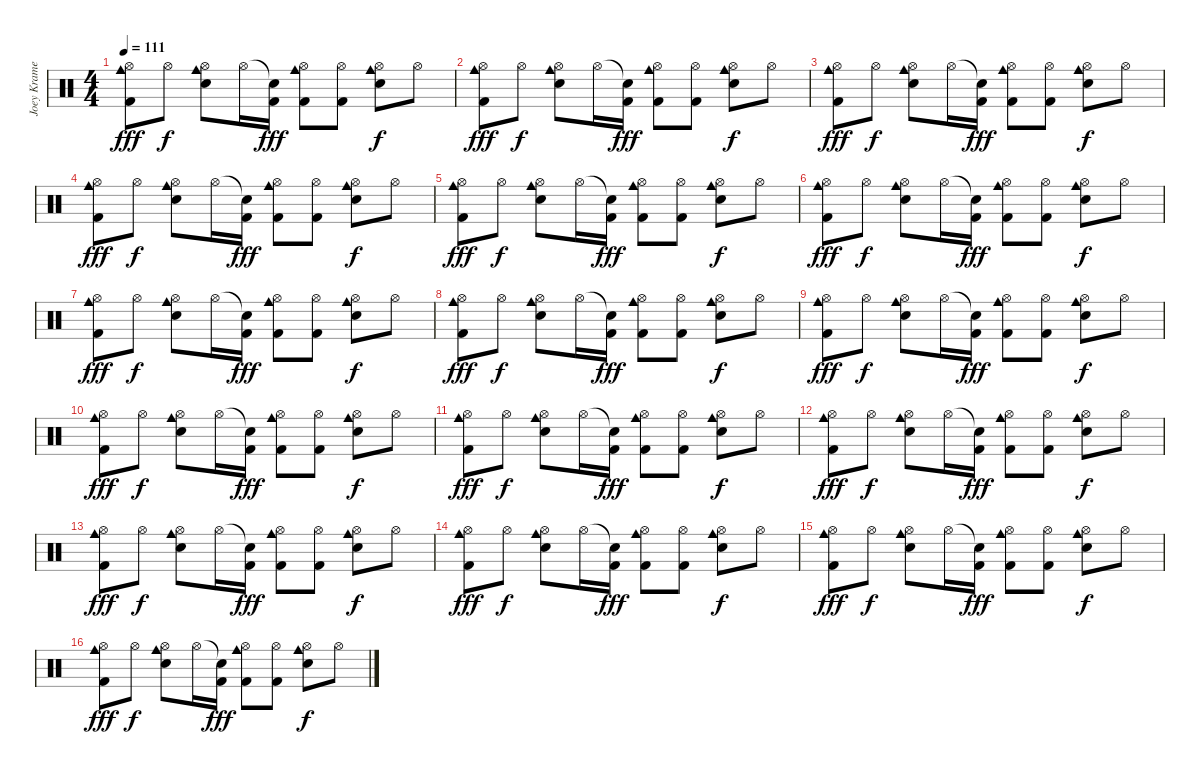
\track ("Joey Kramer" "Joey Krame") {instrument percussion}
\staff {score}
\articulation defaults
\ts (4 4)
\tempo 111
\clef neutral
\ks c
("Hi-Hat (open)" "Cowbell medium (hit)" "Kick (hit) 2").8{dy fff} "Hi-Hat (open)".8{dy f} ("Hi-Hat (open)" "Cowbell medium (hit)" "Snare (hit) 2").8 "Hi-Hat (open)".16 ("Snare (hit)"{t} "Kick (hit) 2").16{dy fff} ("Hi-Hat (open)" "Cowbell medium (hit)" "Kick (hit) 2").8 ("Hi-Hat (open)" "Kick (hit) 2").8 ("Hi-Hat (open)" "Cowbell medium (hit)" "Snare (hit) 2").8{dy f} "Hi-Hat (open)".8 |
("Hi-Hat (open)" "Cowbell medium (hit)" "Kick (hit) 2").8{dy fff} "Hi-Hat (open)".8{dy f} ("Hi-Hat (open)" "Cowbell medium (hit)" "Snare (hit) 2").8 "Hi-Hat (open)".16 ("Snare (hit)"{t} "Kick (hit) 2").16{dy fff} ("Hi-Hat (open)" "Cowbell medium (hit)" "Kick (hit) 2").8 ("Hi-Hat (open)" "Kick (hit) 2").8 ("Hi-Hat (open)" "Cowbell medium (hit)" "Snare (hit) 2").8{dy f} "Hi-Hat (open)".8 |
("Hi-Hat (open)" "Cowbell medium (hit)" "Kick (hit) 2").8{dy fff} "Hi-Hat (open)".8{dy f} ("Hi-Hat (open)" "Cowbell medium (hit)" "Snare (hit) 2").8 "Hi-Hat (open)".16 ("Snare (hit)"{t} "Kick (hit) 2").16{dy fff} ("Hi-Hat (open)" "Cowbell medium (hit)" "Kick (hit) 2").8 ("Hi-Hat (open)" "Kick (hit) 2").8 ("Hi-Hat (open)" "Cowbell medium (hit)" "Snare (hit) 2").8{dy f} "Hi-Hat (open)".8 |
("Hi-Hat (open)" "Cowbell medium (hit)" "Kick (hit) 2").8{dy fff} "Hi-Hat (open)".8{dy f} ("Hi-Hat (open)" "Cowbell medium (hit)" "Snare (hit) 2").8 "Hi-Hat (open)".16 ("Snare (hit)"{t} "Kick (hit) 2").16{dy fff} ("Hi-Hat (open)" "Cowbell medium (hit)" "Kick (hit) 2").8 ("Hi-Hat (open)" "Kick (hit) 2").8 ("Hi-Hat (open)" "Cowbell medium (hit)" "Snare (hit) 2").8{dy f} "Hi-Hat (open)".8 |
("Hi-Hat (open)" "Cowbell medium (hit)" "Kick (hit) 2").8{dy fff} "Hi-Hat (open)".8{dy f} ("Hi-Hat (open)" "Cowbell medium (hit)" "Snare (hit) 2").8 "Hi-Hat (open)".16 ("Snare (hit)"{t} "Kick (hit) 2").16{dy fff} ("Hi-Hat (open)" "Cowbell medium (hit)" "Kick (hit) 2").8 ("Hi-Hat (open)" "Kick (hit) 2").8 ("Hi-Hat (open)" "Cowbell medium (hit)" "Snare (hit) 2").8{dy f} "Hi-Hat (open)".8 |
("Hi-Hat (open)" "Cowbell medium (hit)" "Kick (hit) 2").8{dy fff} "Hi-Hat (open)".8{dy f} ("Hi-Hat (open)" "Cowbell medium (hit)" "Snare (hit) 2").8 "Hi-Hat (open)".16 ("Snare (hit)"{t} "Kick (hit) 2").16{dy fff} ("Hi-Hat (open)" "Cowbell medium (hit)" "Kick (hit) 2").8 ("Hi-Hat (open)" "Kick (hit) 2").8 ("Hi-Hat (open)" "Cowbell medium (hit)" "Snare (hit) 2").8{dy f} "Hi-Hat (open)".8 |
("Hi-Hat (open)" "Cowbell medium (hit)" "Kick (hit) 2").8{dy fff} "Hi-Hat (open)".8{dy f} ("Hi-Hat (open)" "Cowbell medium (hit)" "Snare (hit) 2").8 "Hi-Hat (open)".16 ("Snare (hit)"{t} "Kick (hit) 2").16{dy fff} ("Hi-Hat (open)" "Cowbell medium (hit)" "Kick (hit) 2").8 ("Hi-Hat (open)" "Kick (hit) 2").8 ("Hi-Hat (open)" "Cowbell medium (hit)" "Snare (hit) 2").8{dy f} "Hi-Hat (open)".8 |
("Hi-Hat (open)" "Cowbell medium (hit)" "Kick (hit) 2").8{dy fff} "Hi-Hat (open)".8{dy f} ("Hi-Hat (open)" "Cowbell medium (hit)" "Snare (hit) 2").8 "Hi-Hat (open)".16 ("Snare (hit)"{t} "Kick (hit) 2").16{dy fff} ("Hi-Hat (open)" "Cowbell medium (hit)" "Kick (hit) 2").8 ("Hi-Hat (open)" "Kick (hit) 2").8 ("Hi-Hat (open)" "Cowbell medium (hit)" "Snare (hit) 2").8{dy f} "Hi-Hat (open)".8 |
("Hi-Hat (open)" "Cowbell medium (hit)" "Kick (hit) 2").8{dy fff} "Hi-Hat (open)".8{dy f} ("Hi-Hat (open)" "Cowbell medium (hit)" "Snare (hit) 2").8 "Hi-Hat (open)".16 ("Snare (hit)"{t} "Kick (hit) 2").16{dy fff} ("Hi-Hat (open)" "Cowbell medium (hit)" "Kick (hit) 2").8 ("Hi-Hat (open)" "Kick (hit) 2").8 ("Hi-Hat (open)" "Cowbell medium (hit)" "Snare (hit) 2").8{dy f} "Hi-Hat (open)".8 |
("Hi-Hat (open)" "Cowbell medium (hit)" "Kick (hit) 2").8{dy fff} "Hi-Hat (open)".8{dy f} ("Hi-Hat (open)" "Cowbell medium (hit)" "Snare (hit) 2").8 "Hi-Hat (open)".16 ("Snare (hit)"{t} "Kick (hit) 2").16{dy fff} ("Hi-Hat (open)" "Cowbell medium (hit)" "Kick (hit) 2").8 ("Hi-Hat (open)" "Kick (hit) 2").8 ("Hi-Hat (open)" "Cowbell medium (hit)" "Snare (hit) 2").8{dy f} "Hi-Hat (open)".8 |
("Hi-Hat (open)" "Cowbell medium (hit)" "Kick (hit) 2").8{dy fff} "Hi-Hat (open)".8{dy f} ("Hi-Hat (open)" "Cowbell medium (hit)" "Snare (hit) 2").8 "Hi-Hat (open)".16 ("Snare (hit)"{t} "Kick (hit) 2").16{dy fff} ("Hi-Hat (open)" "Cowbell medium (hit)" "Kick (hit) 2").8 ("Hi-Hat (open)" "Kick (hit) 2").8 ("Hi-Hat (open)" "Cowbell medium (hit)" "Snare (hit) 2").8{dy f} "Hi-Hat (open)".8 |
("Hi-Hat (open)" "Cowbell medium (hit)" "Kick (hit) 2").8{dy fff} "Hi-Hat (open)".8{dy f} ("Hi-Hat (open)" "Cowbell medium (hit)" "Snare (hit) 2").8 "Hi-Hat (open)".16 ("Snare (hit)"{t} "Kick (hit) 2").16{dy fff} ("Hi-Hat (open)" "Cowbell medium (hit)" "Kick (hit) 2").8 ("Hi-Hat (open)" "Kick (hit) 2").8 ("Hi-Hat (open)" "Cowbell medium (hit)" "Snare (hit) 2").8{dy f} "Hi-Hat (open)".8 |
("Hi-Hat (open)" "Cowbell medium (hit)" "Kick (hit) 2").8{dy fff} "Hi-Hat (open)".8{dy f} ("Hi-Hat (open)" "Cowbell medium (hit)" "Snare (hit) 2").8 "Hi-Hat (open)".16 ("Snare (hit)"{t} "Kick (hit) 2").16{dy fff} ("Hi-Hat (open)" "Cowbell medium (hit)" "Kick (hit) 2").8 ("Hi-Hat (open)" "Kick (hit) 2").8 ("Hi-Hat (open)" "Cowbell medium (hit)" "Snare (hit) 2").8{dy f} "Hi-Hat (open)".8 |
("Hi-Hat (open)" "Cowbell medium (hit)" "Kick (hit) 2").8{dy fff} "Hi-Hat (open)".8{dy f} ("Hi-Hat (open)" "Cowbell medium (hit)" "Snare (hit) 2").8 "Hi-Hat (open)".16 ("Snare (hit)"{t} "Kick (hit) 2").16{dy fff} ("Hi-Hat (open)" "Cowbell medium (hit)" "Kick (hit) 2").8 ("Hi-Hat (open)" "Kick (hit) 2").8 ("Hi-Hat (open)" "Cowbell medium (hit)" "Snare (hit) 2").8{dy f} "Hi-Hat (open)".8 |
("Hi-Hat (open)" "Cowbell medium (hit)" "Kick (hit) 2").8{dy fff} "Hi-Hat (open)".8{dy f} ("Hi-Hat (open)" "Cowbell medium (hit)" "Snare (hit) 2").8 "Hi-Hat (open)".16 ("Snare (hit)"{t} "Kick (hit) 2").16{dy fff} ("Hi-Hat (open)" "Cowbell medium (hit)" "Kick (hit) 2").8 ("Hi-Hat (open)" "Kick (hit) 2").8 ("Hi-Hat (open)" "Cowbell medium (hit)" "Snare (hit) 2").8{dy f} "Hi-Hat (open)".8 |
("Hi-Hat (open)" "Cowbell medium (hit)" "Kick (hit) 2").8{dy fff} "Hi-Hat (open)".8{dy f} ("Hi-Hat (open)" "Cowbell medium (hit)" "Snare (hit) 2").8 "Hi-Hat (open)".16 ("Snare (hit)"{t} "Kick (hit) 2").16{dy fff} ("Hi-Hat (open)" "Cowbell medium (hit)" "Kick (hit) 2").8 ("Hi-Hat (open)" "Kick (hit) 2").8 ("Hi-Hat (open)" "Cowbell medium (hit)" "Snare (hit) 2").8{dy f} "Hi-Hat (open)".8
